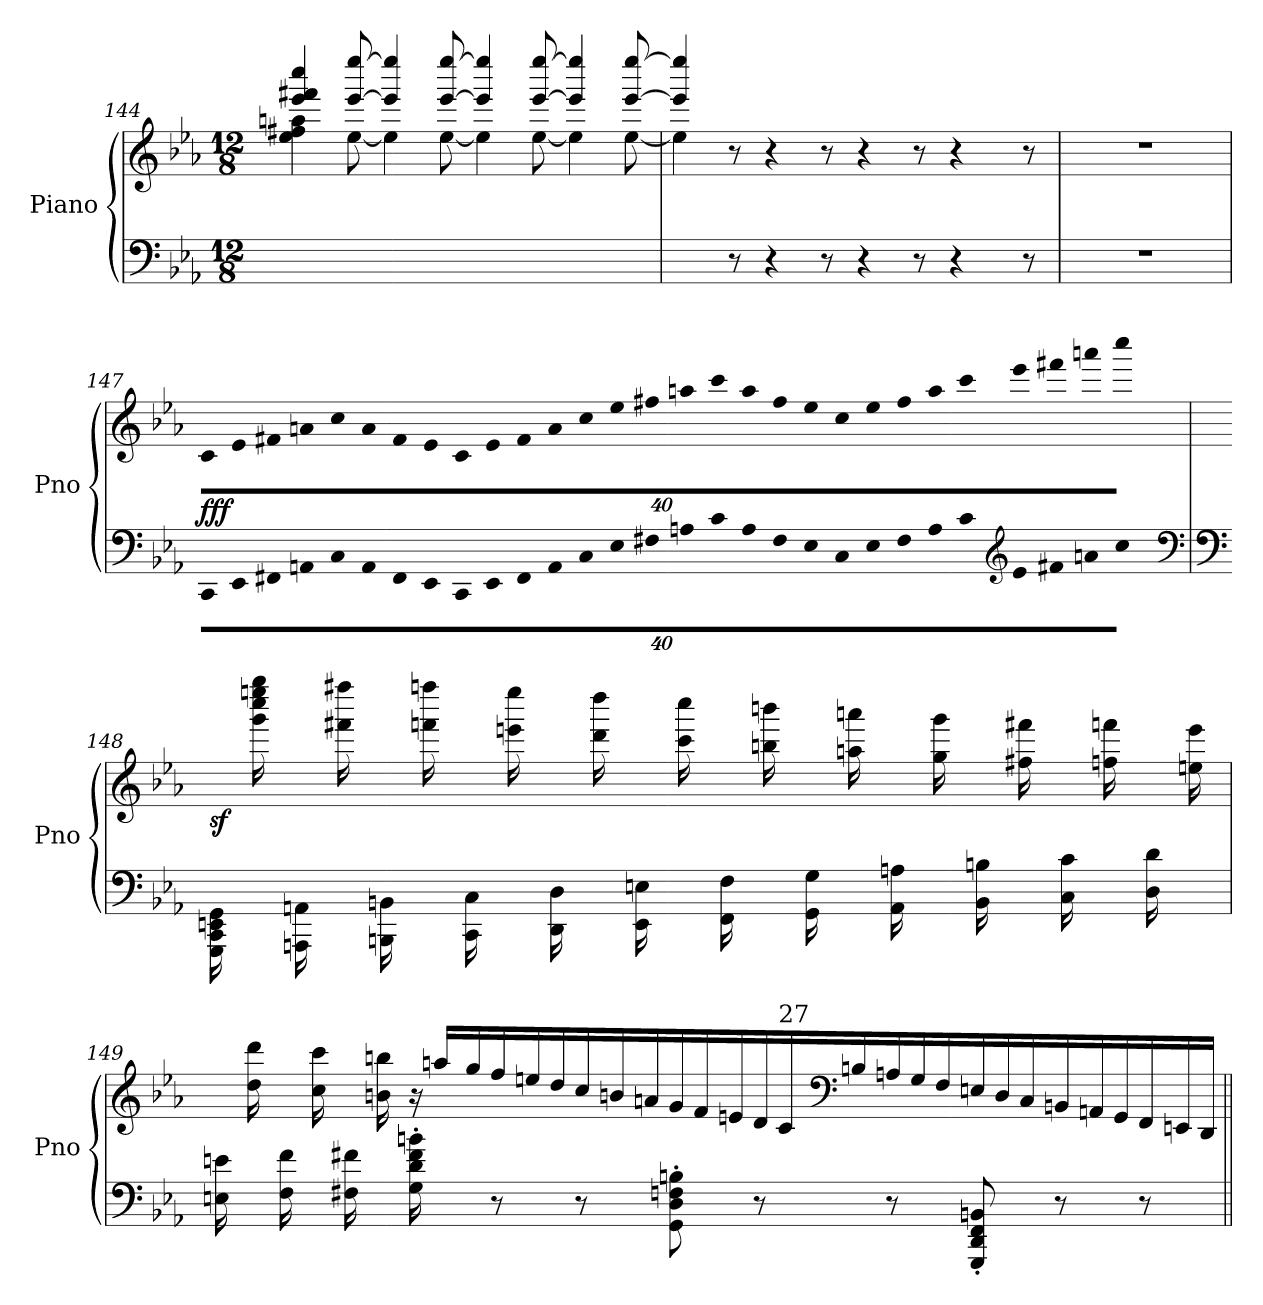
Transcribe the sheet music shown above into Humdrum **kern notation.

**kern	**kern	**dynam
*part1	*part1	*part1
*staff2	*staff1	*staff1/2
*I"Piano	*	*
*I'Pno	*	*
*clefF4	*clefG2	*
*k[b-e-a-]	*k[b-e-a-]	*
*E-:	*E-:	*
*M12/8	*M12/8	*
=144	=144	=144
*	*^	*
1.ryy	4eee-/ 4fff#X/ 4cccc/	4ee-\ 4ff#X\ 4aan\	.
.	[8eee-/ [8eeee-/	[8ee-\	.
.	4eee-/] 4eeee-/]	4ee-\]	.
.	[8eee-/ [8eeee-/	[8ee-\	.
.	4eee-/] 4eeee-/]	4ee-\]	.
.	[8eee-/ [8eeee-/	[8ee-\	.
.	4eee-/] 4eeee-/]	4ee-\]	.
.	[8eee-/ [8eeee-/	[8ee-\	.
!!LO:PB:g=z	!!
=145	=145	=145	=145
4ryy	4eee-/] 4eeee-/]	4ee-\]	.
8r	8r	1ryy	.
4r	4r	.	.
8r	8r	.	.
4r	4r	.	.
8r	8r	.	.
4r	4r	.	.
.	.	4ryy	.
8r	8r	.	.
*	*v	*v	*
=146	=146	=146
1.r	1.r	.
!!LO:PB:g=z
=147	=147	=147
*Xbrackettup	*	*
!LO:N:vis=16	!	!
*	*Xbrackettup	*
!	!LO:N:vis=16	!LO:DY:a=2
640%33CC\LL	640%33c\LL	fff
!LO:N:vis=16	!LO:N:vis=16	!
640%33EE-\	640%33e-\	.
!LO:N:vis=16	!LO:N:vis=16	!
640%33FF#X\	640%33f#X\	.
!LO:N:vis=16	!LO:N:vis=16	!
640%33AAn\	640%33an\	.
!LO:N:vis=16	!LO:N:vis=16	!
640%33C\	640%33cc\	.
!LO:N:vis=16	!LO:N:vis=16	!
640%33AA\	640%33a\	.
!LO:N:vis=16	!LO:N:vis=16	!
640%33FF#\	640%33f#\	.
!LO:N:vis=16	!LO:N:vis=16	!
640%33EE-\	640%33e-\	.
!LO:N:vis=16	!LO:N:vis=16	!
640%33CC\	640%33c\	.
!LO:N:vis=16	!LO:N:vis=16	!
640%33EE-\	640%33e-\	.
!LO:N:vis=16	!LO:N:vis=16	!
640%33FF#\	640%33f#\	.
!LO:N:vis=16	!LO:N:vis=16	!
640%33AA\	640%33a\	.
!LO:N:vis=16	!LO:N:vis=16	!
640%33C\	640%33cc\	.
!LO:N:vis=16	!LO:N:vis=16	!
640%33E-\	640%33ee-\	.
!LO:N:vis=16	!LO:N:vis=16	!
640%33F#X\	640%33ff#X\	.
!LO:N:vis=16	!LO:N:vis=16	!
640%33An\	640%33aan\	.
!LO:N:vis=16	!LO:N:vis=16	!
640%33c\	640%33ccc\	.
!LO:N:vis=16	!LO:N:vis=16	!
640%33A\	640%33aa\	.
!LO:N:vis=16	!LO:N:vis=16	!
640%33F#\	640%33ff#\	.
!LO:N:vis=16	!LO:N:vis=16	!
640%33E-\	640%33ee-\	.
!LO:N:vis=16	!LO:N:vis=16	!
640%33C\	640%33cc\	.
!LO:N:vis=16	!LO:N:vis=16	!
640%33E-\	640%33ee-\	.
!LO:N:vis=16	!LO:N:vis=16	!
640%33F#\	640%33ff#\	.
!LO:N:vis=16	!LO:N:vis=16	!
640%33A\	640%33aa\	.
!LO:N:vis=16	!LO:N:vis=16	!
640%33c\	640%33ccc\	.
*clefG2	*	*
!LO:N:vis=16	!LO:N:vis=16	!
640%33e-\	640%33eee-\	.
!LO:N:vis=16	!LO:N:vis=16	!
640%33f#X\	640%33fff#X\	.
!LO:N:vis=16	!LO:N:vis=16	!
640%33an\	640%33aaan\	.
!LO:N:vis=16	!LO:N:vis=16	!
640%33cc\JJ	640%33cccc\JJ	.
320.ryy	320.ryy	.
*clefF4	*	*
!!LO:LB:g=z
=148	=148	=148
*clefF4	*	*
!	!	!LO:DY:b
16GGG\ 16CC\ 16EEn\ 16GG\	16ryy	sf
16ryy	16ggg\ 16cccc\ 16eeeen\ 16gggg\	.
16AAAn\ 16AAn\	16ryy	.
16ryy	16fff#X\ 16ffff#X\	.
16BBBn\ 16BBn\	16ryy	.
16ryy	16fffn\ 16ffffn\	.
16CC\ 16C\	16ryy	.
16ryy	16eeen\ 16eeee\	.
16DD\ 16D\	16ryy	.
16ryy	16ddd\ 16dddd\	.
16EE\ 16En\	16ryy	.
16ryy	16ccc\ 16cccc\	.
16FF\ 16F\	16ryy	.
16ryy	16bbn\ 16bbbn\	.
16GG\ 16G\	16ryy	.
16ryy	16aan\ 16aaan\	.
16AA\ 16An\	16ryy	.
16ryy	16gg\ 16ggg\	.
16BB\ 16Bn\	16ryy	.
16ryy	16ff#X\ 16fff#X\	.
16C\ 16c\	16ryy	.
16ryy	16ffn\ 16fffn\	.
16D\ 16d\	16ryy	.
16ryy	16een\ 16eee\	.
!!LO:LB:g=z
=149	=149	=149
16En\ 16en\	16ryy	.
16ryy	16dd\ 16ddd\	.
16F\ 16f\	16ryy	.
16ryy	16cc\ 16ccc\	.
16F#X\ 16f#X\	16ryy	.
16ryy	16bn\ 16bbn\	.
*	*Xtuplet	*
16G\' 16d\' 16f#\' 16bn\'	24r	.
.	24aan/LL	.
16ryy	.	.
.	24gg/	.
8r	24ff/	.
.	24een/	.
.	24dd/	.
8r	24cc/	.
.	24bn/	.
.	24an/	.
8GG\' 8D\' 8Fn\' 8Bn\'	24g/	.
.	24f/	.
.	24en/	.
8r	24d/	.
!	!LO:TX:a:t=27	!
.	24c/	.
*	*clefF4	*
.	24Bn/	.
8r	24An/	.
.	24G/	.
.	24F/	.
8GGG/' 8DD/' 8FF/' 8BBn/'	24En/	.
.	24D/	.
.	24C/	.
8r	24BBn/	.
.	24AAn/	.
.	24GG/	.
8r	24FF/	.
.	24EEn/	.
.	24DD/JJ	.
=||	=||	=||
*-	*-	*-
